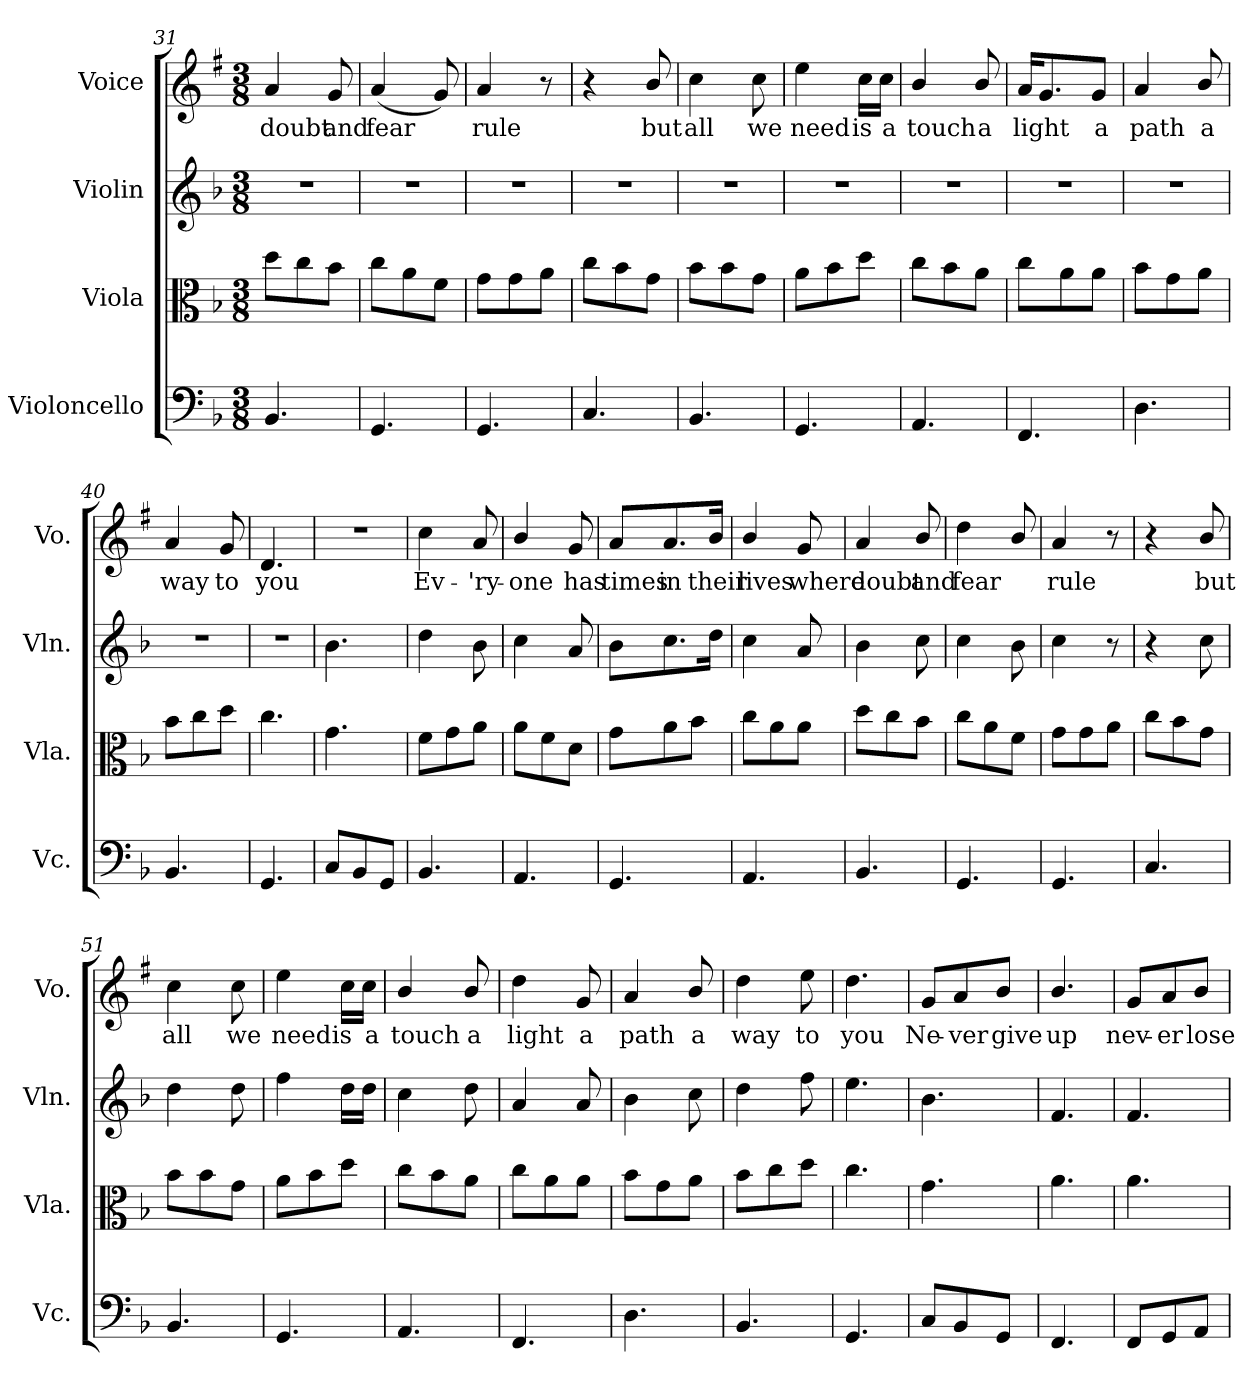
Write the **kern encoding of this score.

**kern	**kern	**kern	**kern	**text
*part4	*part3	*part2	*part1	*part1
*staff4	*staff3	*staff2	*staff1	*staff1
*I"Violoncello	*I"Viola	*I"Violin	*I"Voice	*
*I'Vc.	*I'Vla.	*I'Vln.	*I'Vo.	*
*clefF4	*clefC3	*clefG2	*clefG2	*
*	*	*	*ITrd1c2	*
*k[b-]	*k[b-]	*k[b-]	*k[b-]	*
*M3/8	*M3/8	*M3/8	*M3/8	*
=31	=31	=31	=31	=31
4.BB-/	8dd\L	4.r	4g/	doubt
.	8cc\	.	.	.
.	8b-\J	.	8f/	and
!!LO:PB:g=z
=32	=32	=32	=32	=32
4.GG/	8cc\L	4.r	(4g/	fear
.	8a\	.	.	.
.	8f\J	.	8f/)	.
=33	=33	=33	=33	=33
4.GG/	8g\L	4.r	4g/	rule
.	8g\	.	.	.
.	8a\J	.	8r	.
=34	=34	=34	=34	=34
4.C/	8cc\L	4.r	4r	.
.	8b-\	.	.	.
.	8g\J	.	8a/	but
=35	=35	=35	=35	=35
4.BB-/	8b-\L	4.r	4b-\	all
.	8b-\	.	.	.
.	8g\J	.	8b-\	we
=36	=36	=36	=36	=36
4.GG/	8a\L	4.r	4dd\	need
.	8b-\	.	.	.
.	8dd\J	.	16b-\LL	is
.	.	.	16b-\JJ	a
=37	=37	=37	=37	=37
4.AA/	8cc\L	4.r	4a/	touch
.	8b-\	.	.	.
.	8a\J	.	8a/	a
=38	=38	=38	=38	=38
4.FF/	8cc\L	4.r	16g/KL	light
.	.	.	8.f/	.
.	8a\	.	.	.
.	8a\J	.	8f/J	a
=39	=39	=39	=39	=39
4.D\	8b-\L	4.r	4g/	path
.	8g\	.	.	.
.	8a\J	.	8a/	a
!!LO:LB:g=z
=40	=40	=40	=40	=40
4.BB-/	8b-\L	4.r	4g/	way
.	8cc\	.	.	.
.	8dd\J	.	8f/	to
=41	=41	=41	=41	=41
4.GG/	4.cc\	4.r	4.c/	you
=42	=42	=42	=42	=42
8C/L	4.g\	4.b-\	4.r	.
8BB-/	.	.	.	.
8GG/J	.	.	.	.
=43	=43	=43	=43	=43
4.BB-/	8f\L	4dd\	4b-\	Ev-
.	8g\	.	.	.
.	8a\J	8b-\	8g/	-'ry-
=44	=44	=44	=44	=44
4.AA/	8a\L	4cc\	4a/	-one
.	8f\	.	.	.
.	8d\J	8a/	8f/	has
=45	=45	=45	=45	=45
4.GG/	8g\L	8b-\L	8g/L	times
.	8a\	8.cc\	8.g/	in
.	8b-\J	.	.	.
.	.	16dd\Jk	16a/Jk	their
=46	=46	=46	=46	=46
4.AA/	8cc\L	4cc\	4a/	lives
.	8a\	.	.	.
.	8a\J	8a/	8f/	where
=47	=47	=47	=47	=47
4.BB-/	8dd\L	4b-\	4g/	doubt
.	8cc\	.	.	.
.	8b-\J	8cc\	8a/	and
!!LO:PB:g=z
=48	=48	=48	=48	=48
4.GG/	8cc\L	4cc\	4cc\	fear
.	8a\	.	.	.
.	8f\J	8b-\	8a/	.
=49	=49	=49	=49	=49
4.GG/	8g\L	4cc\	4g/	rule
.	8g\	.	.	.
.	8a\J	8r	8r	.
=50	=50	=50	=50	=50
4.C/	8cc\L	4r	4r	.
.	8b-\	.	.	.
.	8g\J	8cc\	8a/	but
=51	=51	=51	=51	=51
4.BB-/	8b-\L	4dd\	4b-\	all
.	8b-\	.	.	.
.	8g\J	8dd\	8b-\	we
=52	=52	=52	=52	=52
4.GG/	8a\L	4ff\	4dd\	need
.	8b-\	.	.	.
.	8dd\J	16dd\LL	16b-\LL	is
.	.	16dd\JJ	16b-\JJ	a
=53	=53	=53	=53	=53
4.AA/	8cc\L	4cc\	4a/	touch
.	8b-\	.	.	.
.	8a\J	8dd\	8a/	a
=54	=54	=54	=54	=54
4.FF/	8cc\L	4a/	4cc\	light
.	8a\	.	.	.
.	8a\J	8a/	8f/	a
=55	=55	=55	=55	=55
4.D\	8b-\L	4b-\	4g/	path
.	8g\	.	.	.
.	8a\J	8cc\	8a/	a
!!LO:LB:g=z
=56	=56	=56	=56	=56
4.BB-/	8b-\L	4dd\	4cc\	way
.	8cc\	.	.	.
.	8dd\J	8ff\	8dd\	to
=57	=57	=57	=57	=57
4.GG/	4.cc\	4.ee\	4.cc\	you
=58	=58	=58	=58	=58
8C/L	4.g\	4.b-\	8f/L	Ne-
8BB-/	.	.	8g/	-ver
8GG/J	.	.	8a/J	give
=59	=59	=59	=59	=59
4.FF/	4.a\	4.f/	4.a/	up
=60	=60	=60	=60	=60
8FF/L	4.a\	4.f/	8f/L	nev-
8GG/	.	.	8g/	-er
8AA/J	.	.	8a/J	lose
=	=	=	=	=
*-	*-	*-	*-	*-
